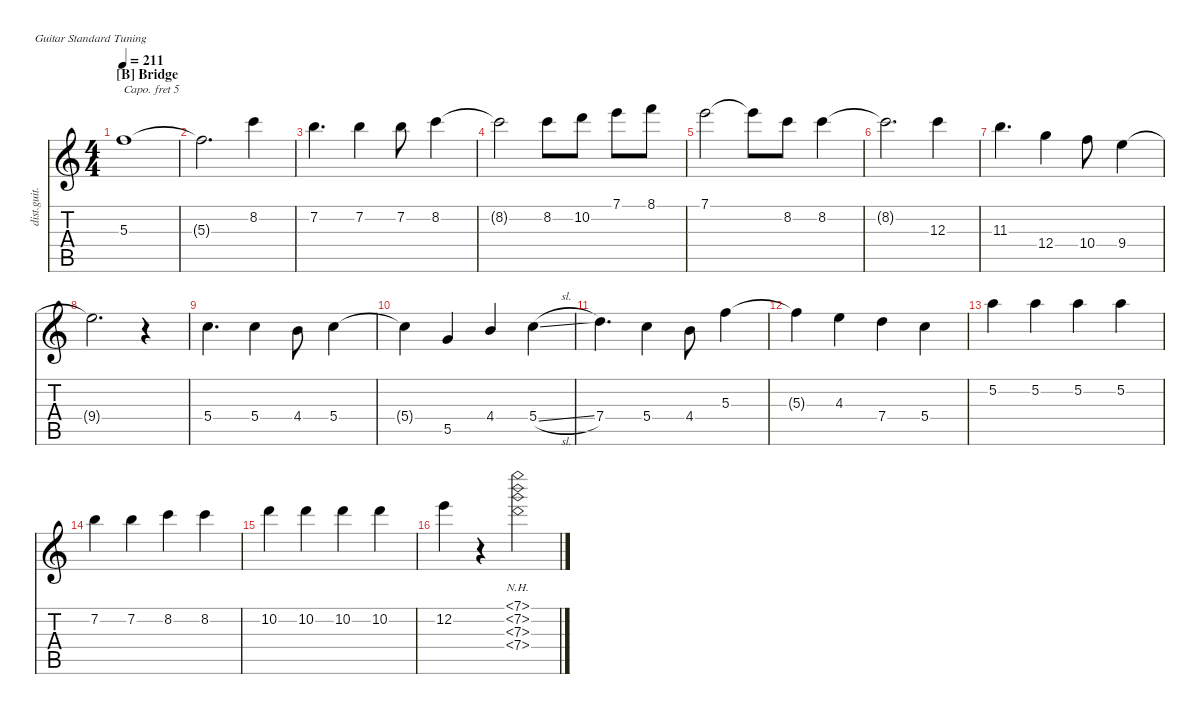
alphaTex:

\defaultSystemsLayout 4
\hideDynamics
\bracketExtendMode nobrackets
\track ("Guitar Solo" "dist.guit.") {instrument distortionguitar}
\staff {score tabs}
\capo 5
\tuning (E4 B3 G3 D3 A2 E2)
\ts (4 4)
\section ("B" "Bridge")
\tempo 211
\clef g2
\ks c
5.3.1{dy mf beam Down} |
5.3{t}.2{d beam Down} 8.2.4{beam Down} |
7.2.4{d beam Down} 7.2.4{beam Down} 7.2.8{beam Down} 8.2.4{beam Down} |
8.2{t}.2{beam Down} 8.2.8{beam Down} 10.2.8{beam Down} 7.1.8{beam Down} 8.1.8{beam Down} |
7.1.2{beam Down} 7.1{t}.8{beam Down} 8.2.8{beam Down} 8.2.4{beam Down} |
8.2{t}.2{d beam Down} 12.3.4{beam Down} |
11.3.4{d beam Down} 12.4.4{beam Down} 10.4.8{beam Down} 9.4.4{beam Down} |
9.4{t}.2{d beam Down} r.4{beam Down} |
5.4.4{d beam Down} 5.4.4{beam Down} 4.4.8{beam Down} 5.4.4{beam Down} |
5.4{t}.4{beam Down} 5.5.4{beam Up} 4.4.4{beam Up} 5.4{sl}.4{beam Down} |
7.4.4{d beam Down} 5.4.4{beam Down} 4.4.8{beam Down} 5.3.4{beam Down} |
5.3{t}.4{beam Down} 4.3.4{beam Down} 7.4.4{beam Down} 5.4.4{beam Down} |
5.2.4{beam Down} 5.2.4{beam Down} 5.2.4{beam Down} 5.2.4{beam Down} |
7.2.4{beam Down} 7.2.4{beam Down} 8.2.4{beam Down} 8.2.4{beam Down} |
10.2.4{beam Down} 10.2.4{beam Down} 10.2.4{beam Down} 10.2.4{beam Down} |
12.2.4{beam Down} r.4{beam Down} (7.1{nh} 7.2{nh} 7.3{nh} 7.4{nh}).2{beam Down}
